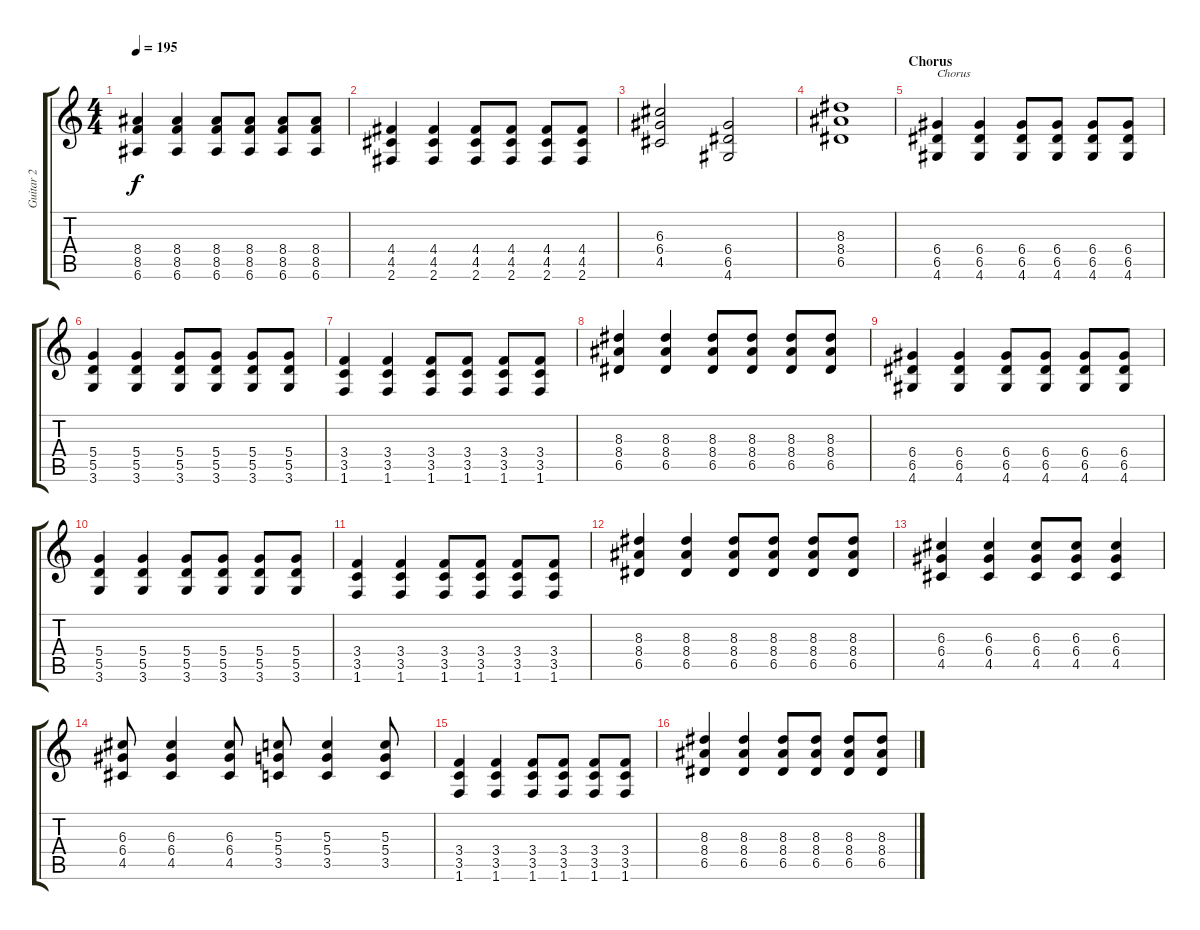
\track ("Guitar 2" "Guitar 2") {instrument distortionguitar}
\staff {score tabs}
\tuning (E4 B3 G3 D3 A2 E2) {hide}
\ts (4 4)
\tempo 195
\clef g2
\ks c
(8.4 8.5 6.6).4{dy f} (8.4 8.5 6.6).4 (8.4 8.5 6.6).8 (8.4 8.5 6.6).8 (8.4 8.5 6.6).8 (8.4 8.5 6.6).8 |
(4.4 4.5 2.6).4 (4.4 4.5 2.6).4 (4.4 4.5 2.6).8 (4.4 4.5 2.6).8 (4.4 4.5 2.6).8 (4.4 4.5 2.6).8 |
(6.3 6.4 4.5).2 (6.4 6.5 4.6).2 |
(8.3 8.4 6.5).1 |
\section ("" "Chorus")
(6.4 6.5 4.6).4{txt "Chorus"} (6.4 6.5 4.6).4 (6.4 6.5 4.6).8 (6.4 6.5 4.6).8 (6.4 6.5 4.6).8 (6.4 6.5 4.6).8 |
(5.4 5.5 3.6).4 (5.4 5.5 3.6).4 (5.4 5.5 3.6).8 (5.4 5.5 3.6).8 (5.4 5.5 3.6).8 (5.4 5.5 3.6).8 |
(3.4 3.5 1.6).4 (3.4 3.5 1.6).4 (3.4 3.5 1.6).8 (3.4 3.5 1.6).8 (3.4 3.5 1.6).8 (3.4 3.5 1.6).8 |
(8.3 8.4 6.5).4 (8.3 8.4 6.5).4 (8.3 8.4 6.5).8 (8.3 8.4 6.5).8 (8.3 8.4 6.5).8 (8.3 8.4 6.5).8 |
(6.4 6.5 4.6).4 (6.4 6.5 4.6).4 (6.4 6.5 4.6).8 (6.4 6.5 4.6).8 (6.4 6.5 4.6).8 (6.4 6.5 4.6).8 |
(5.4 5.5 3.6).4 (5.4 5.5 3.6).4 (5.4 5.5 3.6).8 (5.4 5.5 3.6).8 (5.4 5.5 3.6).8 (5.4 5.5 3.6).8 |
(3.4 3.5 1.6).4 (3.4 3.5 1.6).4 (3.4 3.5 1.6).8 (3.4 3.5 1.6).8 (3.4 3.5 1.6).8 (3.4 3.5 1.6).8 |
(8.3 8.4 6.5).4 (8.3 8.4 6.5).4 (8.3 8.4 6.5).8 (8.3 8.4 6.5).8 (8.3 8.4 6.5).8 (8.3 8.4 6.5).8 |
(6.3 6.4 4.5).4 (6.3 6.4 4.5).4 (6.3 6.4 4.5).8 (6.3 6.4 4.5).8 (6.3 6.4 4.5).4 |
(6.3 6.4 4.5).8 (6.3 6.4 4.5).4 (6.3 6.4 4.5).8 (5.3 5.4 3.5).8 (5.3 5.4 3.5).4 (5.3 5.4 3.5).8 |
(3.4 3.5 1.6).4 (3.4 3.5 1.6).4 (3.4 3.5 1.6).8 (3.4 3.5 1.6).8 (3.4 3.5 1.6).8 (3.4 3.5 1.6).8 |
(8.3 8.4 6.5).4 (8.3 8.4 6.5).4 (8.3 8.4 6.5).8 (8.3 8.4 6.5).8 (8.3 8.4 6.5).8 (8.3 8.4 6.5).8
